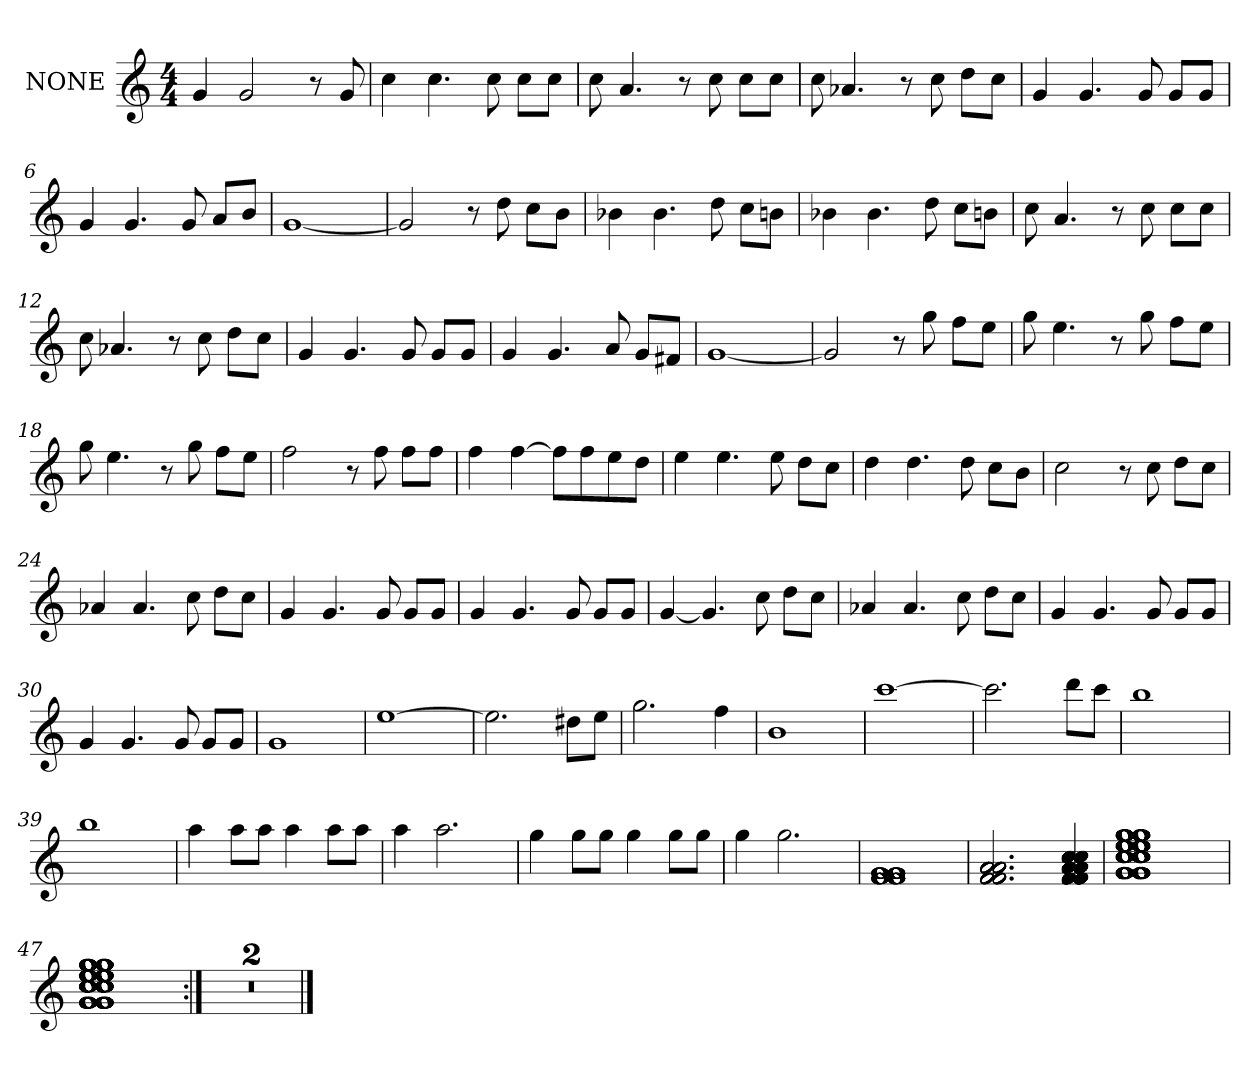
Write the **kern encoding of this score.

**kern
*part1
*staff1
*I"NONE
*clefG2
*k[]
*C:
*M4/4
=1
4g/
2g/
8r
8g/
=2
4cc\
4.cc\
8cc\
8cc\L
8cc\J
=3
8cc\
4.a/
8r
8cc\
8cc\L
8cc\J
=4
8cc\
4.a-X/
8r
8cc\
8dd\L
8cc\J
=5
4g/
4.g/
8g/
8g/L
8g/J
=6
4g/
4.g/
8g/
8a/L
8b/J
=7
[1g
!!LO:LB:g=z
=8
2g/]
8r
8dd\
8cc\L
8b\J
=9
4b-X\
4.b-\
8dd\
8cc\L
8bn\J
=10
4b-X\
4.b-\
8dd\
8cc\L
8bn\J
=11
8cc\
4.a/
8r
8cc\
8cc\L
8cc\J
=12
8cc\
4.a-X/
8r
8cc\
8dd\L
8cc\J
=13
4g/
4.g/
8g/
8g/L
8g/J
=14
4g/
4.g/
8a/
8g/L
8f#X/J
=15
[1g
!!LO:LB:g=z
=16
2g/]
8r
8gg\
8ff\L
8ee\J
=17
8gg\
4.ee\
8r
8gg\
8ff\L
8ee\J
=18
8gg\
4.ee\
8r
8gg\
8ff\L
8ee\J
=19
2ff\
8r
8ff\
8ff\L
8ff\J
=20
4ff\
[4ff\
8ff\L]
8ff\
8ee\
8dd\J
=21
4ee\
4.ee\
8ee\
8dd\L
8cc\J
=22
4dd\
4.dd\
8dd\
8cc\L
8b\J
=23
2cc\
8r
8cc\
8dd\L
8cc\J
!!LO:LB:g=z
=24
4a-X/
4.a-/
8cc\
8dd\L
8cc\J
=25
4g/
4.g/
8g/
8g/L
8g/J
=26
4g/
4.g/
8g/
8g/L
8g/J
=27
[4g/
4.g/]
8cc\
8dd\L
8cc\J
=28
4a-X/
4.a-/
8cc\
8dd\L
8cc\J
=29
4g/
4.g/
8g/
8g/L
8g/J
=30
4g/
4.g/
8g/
8g/L
8g/J
=31
1g
=32
[1ee
!!LO:LB:g=z
=33
2.ee\]
8dd#X\L
8ee\J
=34
2.gg\
4ff\
=35
1b
=36
[1ccc
=37
2.ccc\]
8ddd\L
8ccc\J
=38
1bb
=39
1bb
=40
4aa\
8aa\L
8aa\J
4aa\
8aa\L
8aa\J
=41
4aa\
2.aa\
=42
4gg\
8gg\L
8gg\J
4gg\
8gg\L
8gg\J
=43
4gg\
2.gg\
=44
1f 1f 1f 1f 1f 1f 1f 1f 1g 1g 1g 1g 1g 1g 1g 1g
=45
2.f/ 2.f/ 2.f/ 2.f/ 2.f/ 2.f/ 2.f/ 2.f/ 2.a/ 2.a/ 2.a/ 2.a/ 2.a/ 2.a/ 2.a/ 2.a/
4f/ 4f/ 4f/ 4f/ 4f/ 4f/ 4f/ 4f/ 4f/ 4f/ 4f/ 4f/ 4f/ 4f/ 4f/ 4f/ 4f/ 4f/ 4f/ 4f/ 4f/ 4f/ 4f/ 4f/ 4f/ 4f/ 4f/ 4a/ 4a/ 4a/ 4a/ 4a/ 4a/ 4a/ 4a/ 4a/ 4a/ 4a/ 4a/ 4a/ 4a/ 4a/ 4a/ 4a/ 4a/ 4a/ 4a/ 4a/ 4a/ 4a/ 4a/ 4a/ 4a/ 4a/ 4cc/ 4cc/ 4cc/ 4cc/ 4cc/ 4cc/ 4cc/ 4cc/ 4cc/ 4cc/ 4cc/ 4cc/ 4cc/ 4cc/ 4cc/ 4cc/ 4cc/ 4cc/ 4cc/ 4cc/ 4cc/ 4cc/ 4cc/ 4cc/ 4cc/ 4cc/ 4cc/
=46
1g 1g 1g 1g 1g 1g 1g 1g 1g 1g 1g 1g 1g 1g 1g 1g 1g 1g 1g 1g 1g 1g 1g 1g 1g 1g 1g 1g 1g 1g 1g 1g 1g 1g 1g 1g 1g 1g 1g 1g 1g 1g 1g 1g 1g 1g 1g 1g 1g 1g 1g 1g 1g 1g 1g 1g 1g 1g 1g 1g 1g 1g 1g 1g 1cc 1cc 1cc 1cc 1cc 1cc 1cc 1cc 1cc 1cc 1cc 1cc 1cc 1cc 1cc 1cc 1cc 1cc 1cc 1cc 1cc 1cc 1cc 1cc 1cc 1cc 1cc 1cc 1cc 1cc 1cc 1cc 1cc 1cc 1cc 1cc 1cc 1cc 1cc 1cc 1cc 1cc 1cc 1cc 1cc 1cc 1cc 1cc 1cc 1cc 1cc 1cc 1cc 1cc 1cc 1cc 1cc 1cc 1cc 1cc 1cc 1cc 1cc 1cc 1ee 1ee 1ee 1ee 1ee 1ee 1ee 1ee 1ee 1ee 1ee 1ee 1ee 1ee 1ee 1ee 1ee 1ee 1ee 1ee 1ee 1ee 1ee 1ee 1ee 1ee 1ee 1ee 1ee 1ee 1ee 1ee 1ee 1ee 1ee 1ee 1ee 1ee 1ee 1ee 1ee 1ee 1ee 1ee 1ee 1ee 1ee 1ee 1ee 1ee 1ee 1ee 1ee 1ee 1ee 1ee 1ee 1ee 1ee 1ee 1ee 1ee 1ee 1ee 1gg 1gg 1gg 1gg 1gg 1gg 1gg 1gg 1gg 1gg 1gg 1gg 1gg 1gg 1gg 1gg 1gg 1gg 1gg 1gg 1gg 1gg 1gg 1gg 1gg 1gg 1gg 1gg 1gg 1gg 1gg 1gg 1gg 1gg 1gg 1gg 1gg 1gg 1gg 1gg 1gg 1gg 1gg 1gg 1gg 1gg 1gg 1gg 1gg 1gg 1gg 1gg 1gg 1gg 1gg 1gg 1gg 1gg 1gg 1gg 1gg 1gg 1gg 1gg
!!LO:LB:g=z
=47
1g 1g 1g 1g 1g 1g 1g 1g 1g 1g 1g 1g 1g 1g 1g 1g 1g 1g 1g 1g 1g 1g 1g 1g 1g 1g 1g 1g 1g 1g 1g 1g 1g 1g 1g 1g 1g 1g 1g 1g 1g 1g 1g 1g 1g 1g 1g 1g 1g 1g 1g 1g 1g 1g 1g 1g 1g 1g 1g 1g 1g 1g 1g 1g 1cc 1cc 1cc 1cc 1cc 1cc 1cc 1cc 1cc 1cc 1cc 1cc 1cc 1cc 1cc 1cc 1cc 1cc 1cc 1cc 1cc 1cc 1cc 1cc 1cc 1cc 1cc 1cc 1cc 1cc 1cc 1cc 1cc 1cc 1cc 1cc 1cc 1cc 1cc 1cc 1cc 1cc 1cc 1cc 1cc 1cc 1cc 1cc 1cc 1cc 1cc 1cc 1cc 1cc 1cc 1cc 1cc 1cc 1cc 1cc 1cc 1cc 1cc 1cc 1ee 1ee 1ee 1ee 1ee 1ee 1ee 1ee 1ee 1ee 1ee 1ee 1ee 1ee 1ee 1ee 1ee 1ee 1ee 1ee 1ee 1ee 1ee 1ee 1ee 1ee 1ee 1ee 1ee 1ee 1ee 1ee 1ee 1ee 1ee 1ee 1ee 1ee 1ee 1ee 1ee 1ee 1ee 1ee 1ee 1ee 1ee 1ee 1ee 1ee 1ee 1ee 1ee 1ee 1ee 1ee 1ee 1ee 1ee 1ee 1ee 1ee 1ee 1ee 1gg 1gg 1gg 1gg 1gg 1gg 1gg 1gg 1gg 1gg 1gg 1gg 1gg 1gg 1gg 1gg 1gg 1gg 1gg 1gg 1gg 1gg 1gg 1gg 1gg 1gg 1gg 1gg 1gg 1gg 1gg 1gg 1gg 1gg 1gg 1gg 1gg 1gg 1gg 1gg 1gg 1gg 1gg 1gg 1gg 1gg 1gg 1gg 1gg 1gg 1gg 1gg 1gg 1gg 1gg 1gg 1gg 1gg 1gg 1gg 1gg 1gg 1gg 1gg
=48:|!
1r
=49
1r
==
*-
